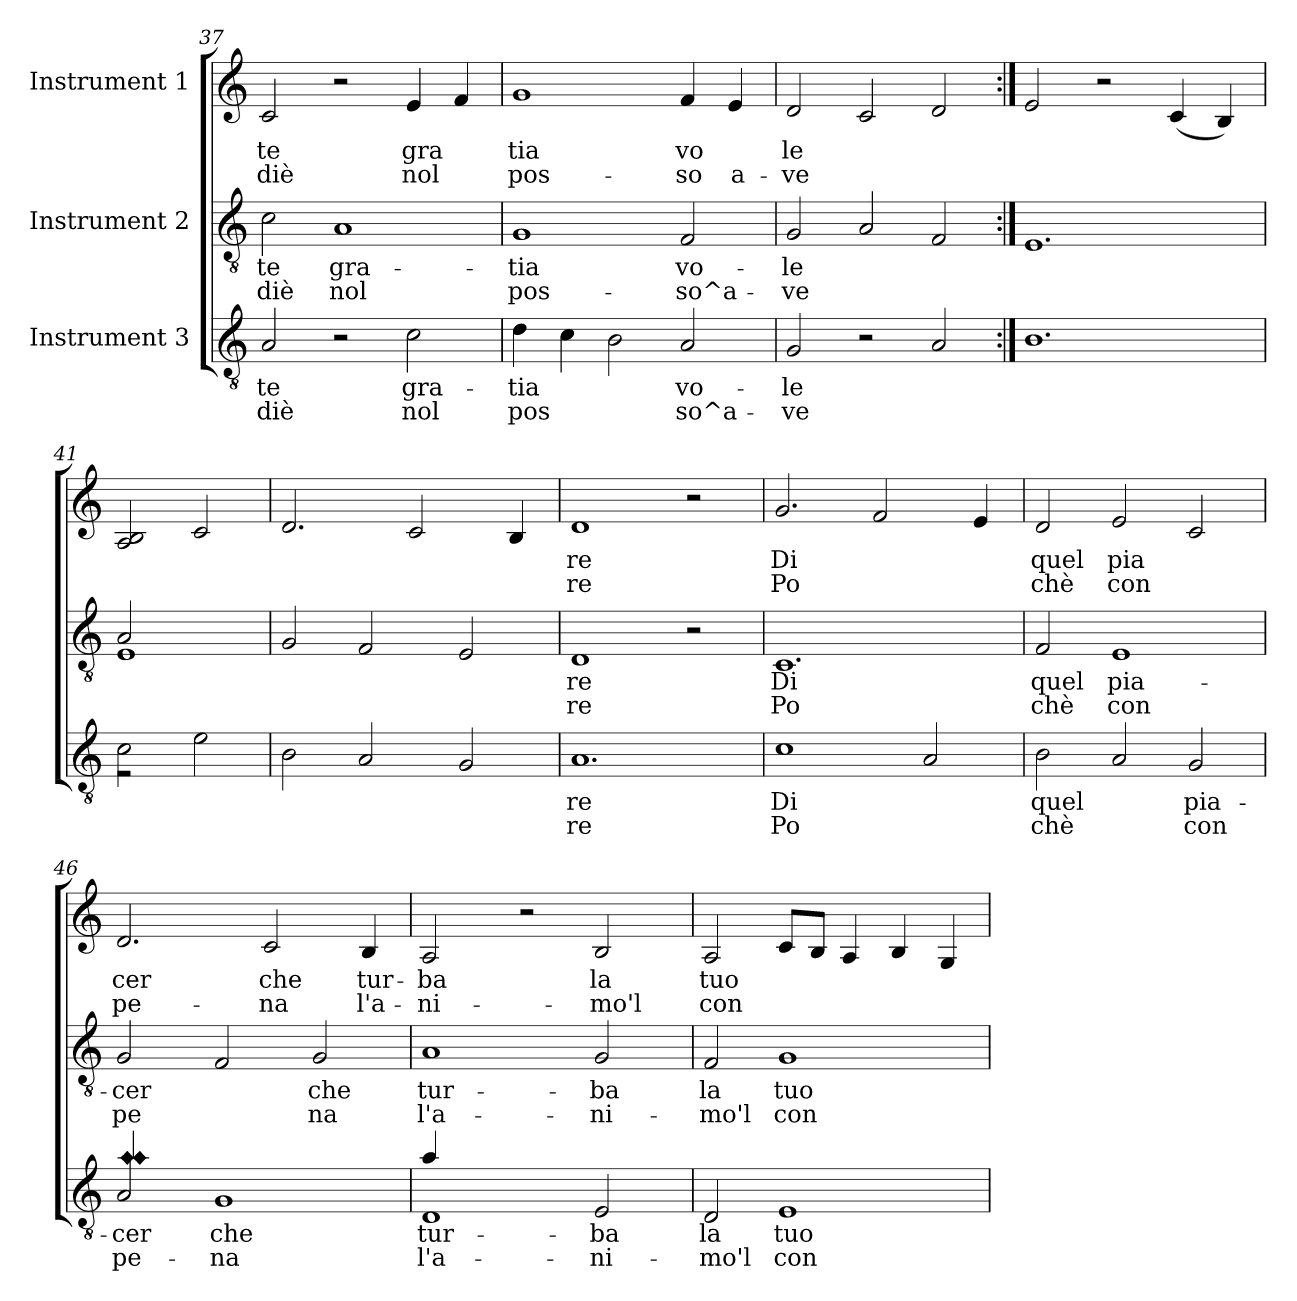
**kern	**text	**text	**kern	**text	**text	**kern	**text	**text
*part3	*part3	*part3	*part2	*part2	*part2	*part1	*part1	*part1
*staff3	*staff3	*staff3	*staff2	*staff2	*staff2	*staff1	*staff1	*staff1
*I"Instrument 3	*	*	*I"Instrument 2	*	*	*I"Instrument 1	*	*
*clefGv2	*	*	*clefGv2	*	*	*clefG2	*	*
*k[]	*	*	*k[]	*	*	*k[]	*	*
*C:	*	*	*C:	*	*	*C:	*	*
=37	=37	=37	=37	=37	=37	=37	=37	=37
!	!LO:LY:b	!LO:LY:b	!	!LO:LY:b	!LO:LY:b	!	!LO:LY:b	!LO:LY:b
2A/	te	diè	2c\	te	diè	2c/	te	diè
!	!	!	!	!LO:LY:b	!LO:LY:b	!	!	!
2r	.	.	1A	gra-	-nol	2r	.	.
!	!LO:LY:b	!LO:LY:b	!	!	!	!	!LO:LY:b	!LO:LY:b
2c\	gra-	-nol	.	.	.	4e/	gra-	-nol
!	!	!	!	!	!	!	!LO:LY:b	!LO:LY:b
.	.	.	.	.	.	4f/	-	-
=38	=38	=38	=38	=38	=38	=38	=38	=38
!	!LO:LY:b	!LO:LY:b	!	!LO:LY:b	!LO:LY:b	!	!LO:LY:b	!LO:LY:b
4d\	tia	pos-	1G	tia	pos-	1g	tia	pos-
!	!LO:LY:b	!LO:LY:b	!	!	!	!	!	!
4c\	--	--	.	.	.	.	.	.
!	!LO:LY:b	!LO:LY:b	!	!	!	!	!	!
2B\	--	--	.	.	.	.	.	.
!	!LO:LY:b	!LO:LY:b	!	!LO:LY:b	!LO:LY:b	!	!LO:LY:b	!LO:LY:b
2A/	-vo-	-so^a-	2F/	-vo-	-so^a-	4f/	-vo-	-so
!	!	!	!	!	!	!	!LO:LY:b	!LO:LY:b
.	.	.	.	.	.	4e/	-	-a-
=39	=39	=39	=39	=39	=39	=39	=39	=39
!	!LO:LY:b	!LO:LY:b	!	!LO:LY:b	!LO:LY:b	!	!LO:LY:b	!LO:LY:b
2G/	-le-	-ve-	2G/	-le-	-ve-	2d/	-le-	-ve-
!	!	!	!	!LO:LY:b	!LO:LY:b	!	!LO:LY:b	!LO:LY:b
2r	.	.	2A/	--	--	2c/	--	--
!	!LO:LY:b	!LO:LY:b	!	!LO:LY:b	!LO:LY:b	!	!LO:LY:b	!LO:LY:b
2A/	--	--	2F/	--	--	2d/	--	--
=40:|!	=40:|!	=40:|!	=40:|!	=40:|!	=40:|!	=40:|!	=40:|!	=40:|!
!	!LO:LY:b	!	!	!LO:LY:b	!	!	!LO:LY:b	!
1.B	--	.	1.E	--	.	2e/	--	.
.	.	.	.	.	.	2r	.	.
!	!	!	!	!	!	!	!LO:LY:b	!
.	.	.	.	.	.	(<4c/	--	.
!	!	!	!	!	!	!	!LO:LY:b	!
.	.	.	.	.	.	4B/)	--	.
=41	=41	=41	=41	=41	=41	=41	=41	=41
*^	*	*	*^	*	*	*	*	*
!	!	!	!	!	!	!LO:LY:b	!	!	!LO:LY:b	!
2c\	2r	.	.	1E	2A/	--	.	2A/ 2B/	--	.
!	!	!LO:LY:b	!	!	!	!	!	!	!LO:LY:b	!
2e\	2ryy	--	.	.	2ryy	.	.	2c/	--	.
=42	=42	=42	=42	=42	=42	=42	=42	=42	=42	=42
!	!	!LO:LY:b	!	!	!	!LO:LY:b	!	!	!LO:LY:b	!
*v	*v	*	*	*	*	*	*	*	*	*
*	*	*	*v	*v	*	*	*	*	*
2B\	--	.	2G/	--	.	2.d/	--	.
!	!LO:LY:b	!	!	!LO:LY:b	!	!	!	!
2A/	--	.	2F/	--	.	.	.	.
!	!	!	!	!	!	!	!LO:LY:b	!
.	.	.	.	.	.	2c/	--	.
!	!LO:LY:b	!	!	!LO:LY:b	!	!	!	!
2G/	--	.	2E/	--	.	.	.	.
!	!	!	!	!	!	!	!LO:LY:b	!
.	.	.	.	.	.	4B/	--	.
=43	=43	=43	=43	=43	=43	=43	=43	=43
!	!LO:LY:b	!LO:LY:b	!	!LO:LY:b	!LO:LY:b	!	!LO:LY:b	!LO:LY:b
1.A	-re	re	1D	-re	re	1d	-re	re
.	.	.	2r	.	.	2r	.	.
!!LO:LB:g=z
=44	=44	=44	=44	=44	=44	=44	=44	=44
!	!LO:LY:b	!LO:LY:b	!	!LO:LY:b	!LO:LY:b	!	!LO:LY:b	!LO:LY:b
1c	Di	Po	1.C	Di	Po	2.g/	Di	Po
!	!	!	!	!	!	!	!LO:LY:b	!LO:LY:b
.	.	.	.	.	.	2f/	.	.
!	!LO:LY:b	!LO:LY:b	!	!	!	!	!	!
2A/	.	.	.	.	.	.	.	.
!	!	!	!	!	!	!	!LO:LY:b	!LO:LY:b
.	.	.	.	.	.	4e/	.	.
=45	=45	=45	=45	=45	=45	=45	=45	=45
!	!LO:LY:b	!LO:LY:b	!	!LO:LY:b	!LO:LY:b	!	!LO:LY:b	!LO:LY:b
2B\	quel	chè	2F/	quel	chè	2d/	quel	chè
!	!LO:LY:b	!LO:LY:b	!	!LO:LY:b	!LO:LY:b	!	!LO:LY:b	!LO:LY:b
2A/	.	-	1E	pia-	-con	2e/	pia-	-con
!	!LO:LY:b	!LO:LY:b	!	!	!	!	!LO:LY:b	!LO:LY:b
2G/	-pia-	-con	.	.	.	2c/	-	-
=46	=46	=46	=46	=46	=46	=46	=46	=46
*^	*	*	*	*	*	*	*	*
!	!LO:N:n=1:head=diamond	!	!	!	!	!	!	!	!
!	!LO:N:n=2:head=diamond	!LO:LY:b	!LO:LY:b	!	!LO:LY:b	!LO:LY:b	!	!LO:LY:b	!LO:LY:b
2A/	4a/ 4a/	cer	pe-	2G/	cer	pe-	2.d/	cer	pe-
.	1ryy	.	.	.	.	.	.	.	.
!	!	!LO:LY:b	!LO:LY:b	!	!LO:LY:b	!LO:LY:b	!	!	!
1G	.	-che	na	2F/	--	-	.	.	.
!	!	!	!	!	!	!	!	!LO:LY:b	!LO:LY:b
.	.	.	.	.	.	.	2c/	-che	na
!	!	!	!	!	!LO:LY:b	!LO:LY:b	!	!	!
.	.	.	.	2G/	che	na	.	.	.
!	!	!	!	!	!	!	!	!LO:LY:b	!LO:LY:b
.	4ryy	.	.	.	.	.	4B/	tur-	-l'a-
=47	=47	=47	=47	=47	=47	=47	=47	=47	=47
!	!	!LO:LY:b	!LO:LY:b	!	!LO:LY:b	!LO:LY:b	!	!LO:LY:b	!LO:LY:b
1D	4a/	tur-	-l'a-	1A	tur-	-l'a-	2A/	-ba	ni-
.	1ryy	.	.	.	.	.	.	.	.
.	.	.	.	.	.	.	2r	.	.
!	!	!LO:LY:b	!LO:LY:b	!	!LO:LY:b	!LO:LY:b	!	!LO:LY:b	!LO:LY:b
2E/	.	-ba	ni-	2G/	-ba	ni-	2B/	-la	mo'l
.	4ryy	.	.	.	.	.	.	.	.
=48	=48	=48	=48	=48	=48	=48	=48	=48	=48
!	!	!LO:LY:b	!LO:LY:b	!	!LO:LY:b	!LO:LY:b	!	!LO:LY:b	!LO:LY:b
*v	*v	*	*	*	*	*	*	*	*
2D/	-la	mo'l	2F/	-la	mo'l	2A/	tuo	con-
!	!LO:LY:b	!LO:LY:b	!	!LO:LY:b	!LO:LY:b	!	!LO:LY:b	!LO:LY:b
1E	tuo	con-	1G	tuo	con-	8c/L	-	-
!	!	!	!	!	!	!	!LO:LY:b	!LO:LY:b
.	.	.	.	.	.	8B/J	-	-
!	!	!	!	!	!	!	!LO:LY:b	!LO:LY:b
.	.	.	.	.	.	4A/	-	-
!	!	!	!	!	!	!	!LO:LY:b	!LO:LY:b
.	.	.	.	.	.	4B/	-	-
!	!	!	!	!	!	!	!LO:LY:b	!LO:LY:b
.	.	.	.	.	.	4G/	-	-
=	=	=	=	=	=	=	=	=
*-	*-	*-	*-	*-	*-	*-	*-	*-
